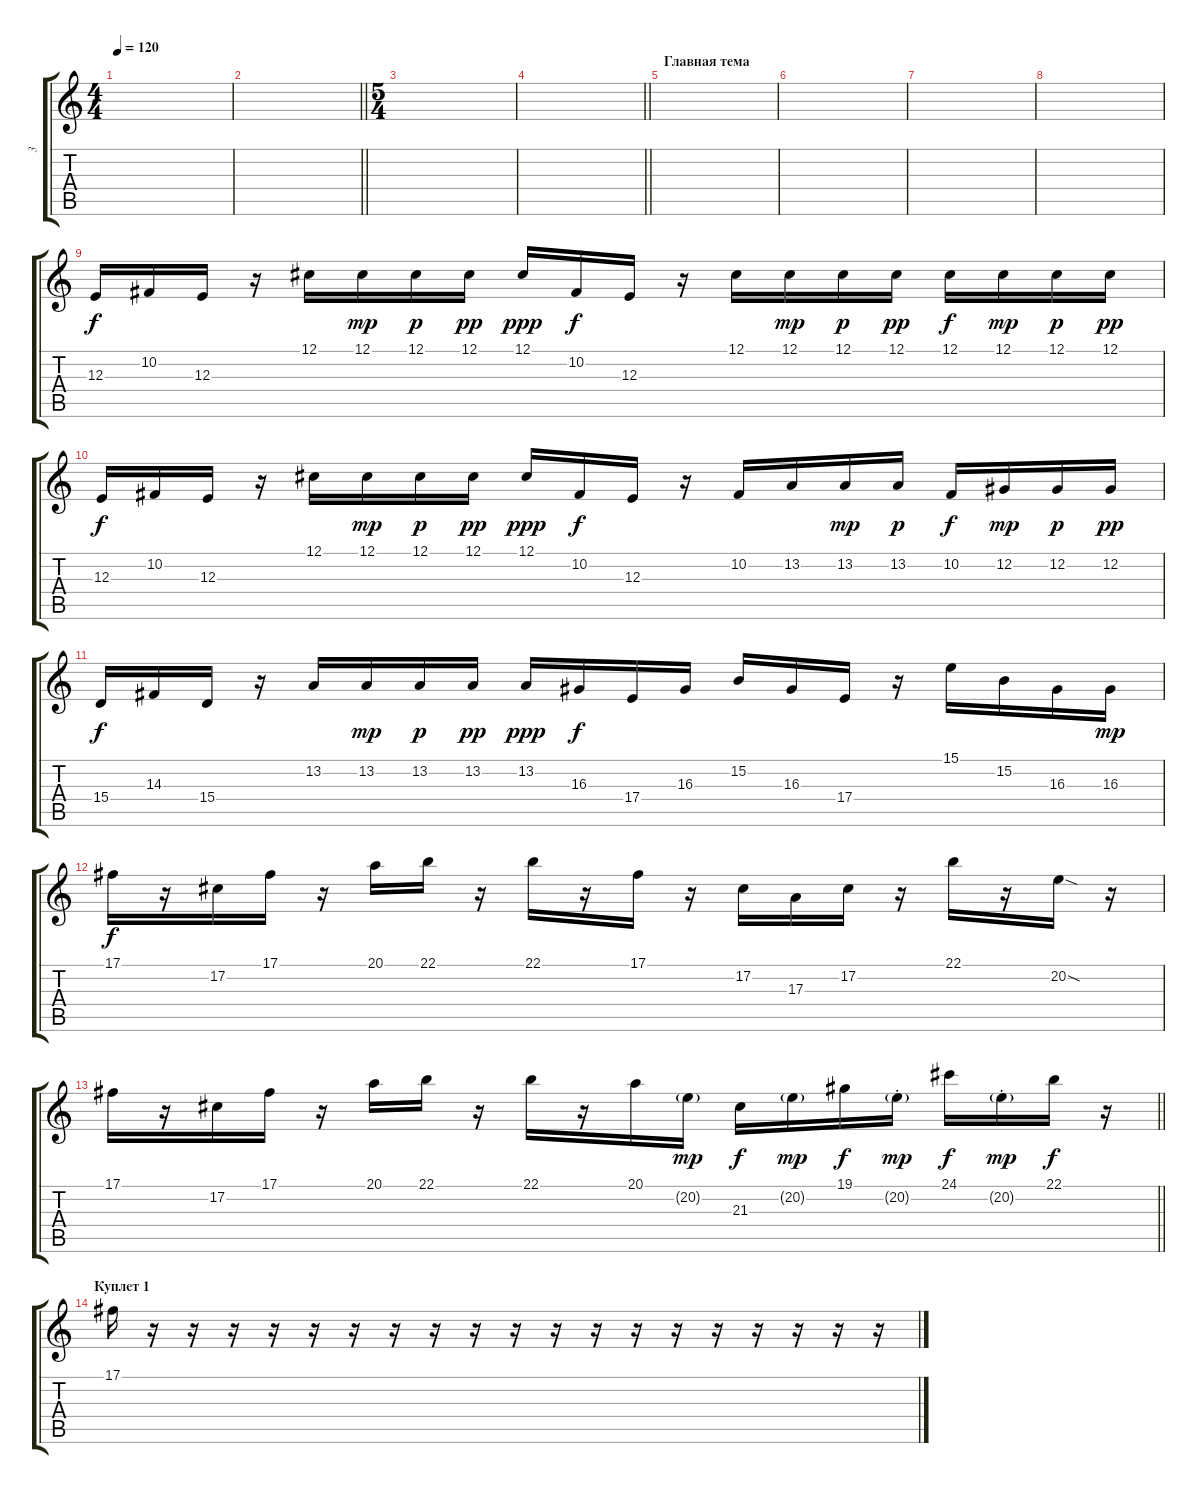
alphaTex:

\track ("3" "3") {instrument blownbottle}
\staff {score tabs}
\tuning (Db4 Ab3 E3 B2 Gb2 Db2) {hide}
\ts (4 4)
\tempo 120
\clef g2
\ks c
|
\barLineRight lightlight
|
\ts (5 4)
|
\barLineRight lightlight
|
\section ("" "Главная тема")
|
|
|
|
12.3.16 10.2.16 12.3.16 r.16 12.1.16 12.1.16{dy mp} 12.1.16{dy p} 12.1.16{dy pp} 12.1.16{dy ppp} 10.2.16{dy f} 12.3.16 r.16 12.1.16 12.1.16{dy mp} 12.1.16{dy p} 12.1.16{dy pp} 12.1.16{dy f} 12.1.16{dy mp} 12.1.16{dy p} 12.1.16{dy pp} |
12.3.16{dy f} 10.2.16 12.3.16 r.16 12.1.16 12.1.16{dy mp} 12.1.16{dy p} 12.1.16{dy pp} 12.1.16{dy ppp} 10.2.16{dy f} 12.3.16 r.16 10.2.16 13.2.16 13.2.16{dy mp} 13.2.16{dy p} 10.2.16{dy f} 12.2.16{dy mp} 12.2.16{dy p} 12.2.16{dy pp} |
15.4.16{dy f} 14.3.16 15.4.16 r.16 13.2.16 13.2.16{dy mp} 13.2.16{dy p} 13.2.16{dy pp} 13.2.16{dy ppp} 16.3.16{dy f} 17.4.16 16.3.16 15.2.16 16.3.16 17.4.16 r.16 15.1.16 15.2.16 16.3.16 16.3.16{dy mp} |
17.1.16{dy f} r.16 17.2.16 17.1.16 r.16 20.1.16 22.1.16 r.16 22.1.16 r.16 17.1.16 r.16 17.2.16 17.3.16 17.2.16 r.16 22.1.16 r.16 20.2{sod}.16 r.16 |
\barLineRight lightlight
17.1.16 r.16 17.2.16 17.1.16 r.16 20.1.16 22.1.16 r.16 22.1.16 r.16 20.1.16 20.2{g}.16{dy mp} 21.3.16{dy f} 20.2{g}.16{dy mp} 19.1.16{dy f} 20.2{g st}.16{dy mp} 24.1.16{dy f} 20.2{g st}.16{dy mp} 22.1.16{dy f} r.16 |
\section ("" "Куплет 1")
17.1.16 r.16 r.16 r.16 r.16 r.16 r.16 r.16 r.16 r.16 r.16 r.16 r.16 r.16 r.16 r.16 r.16 r.16 r.16 r.16
